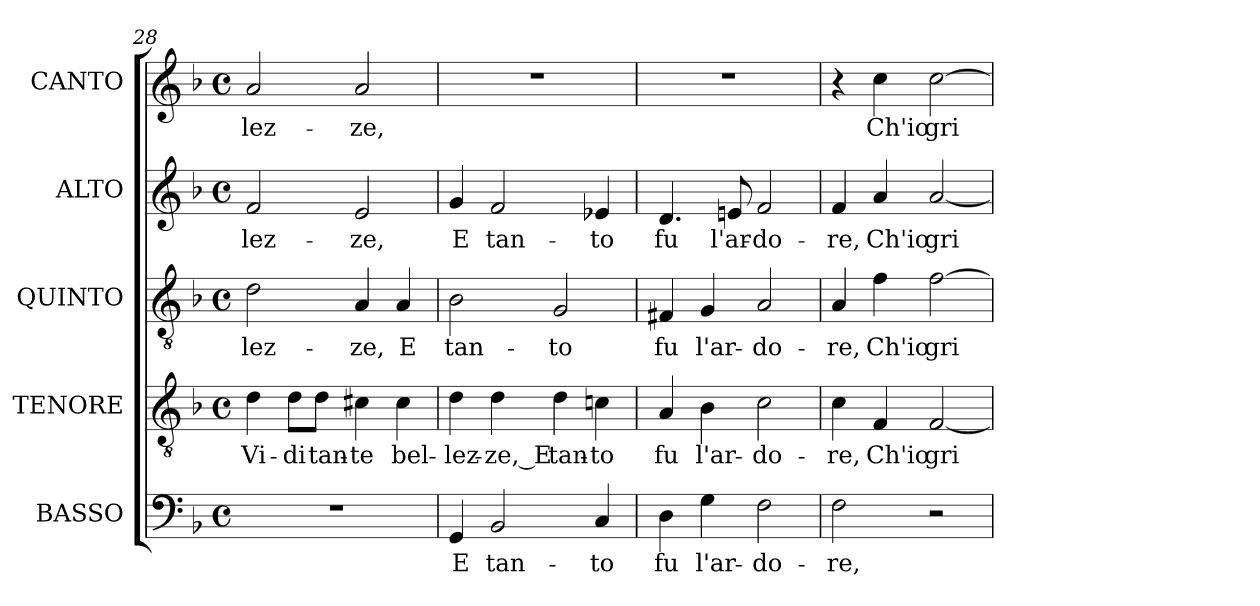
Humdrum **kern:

**kern	**text	**kern	**text	**kern	**text	**kern	**text	**kern	**text
*part5	*part5	*part4	*part4	*part3	*part3	*part2	*part2	*part1	*part1
*staff5	*staff5	*staff4	*staff4	*staff3	*staff3	*staff2	*staff2	*staff1	*staff1
*I"BASSO	*	*I"TENORE	*	*I"QUINTO	*	*I"ALTO	*	*I"CANTO	*
*I'B	*	*I'T.	*	*I'T	*	*I'A.	*	*	*
*clefF4	*	*clefGv2	*	*clefGv2	*	*clefG2	*	*clefG2	*
*	*	*ITrd7c12	*	*ITrd7c12	*	*	*	*	*
*k[b-]	*	*k[b-]	*	*k[b-]	*	*k[b-]	*	*k[b-]	*
*F:	*	*F:	*	*F:	*	*F:	*	*F:	*
*M4/4	*	*M4/4	*	*M4/4	*	*M4/4	*	*M4/4	*
*met(c)	*	*met(c)	*	*met(c)	*	*met(c)	*	*met(c)	*
=28	=28	=28	=28	=28	=28	=28	=28	=28	=28
!	!	!	!LO:LY:b:color=#000000	!	!	!	!	!	!
!	!	!	!	!	!LO:LY:b:color=#000000	!	!	!	!
!	!	!	!	!	!	!	!LO:LY:b:color=#000000	!	!
!	!	!	!	!	!	!	!	!	!LO:LY:b:color=#000000
1r	.	4Di\	Vi-	2Di\	-lez-	2fi/	-lez-	2ai/	-lez-
!	!	!	!LO:LY:b:color=#000000	!	!	!	!	!	!
.	.	8Di\L	-di	.	.	.	.	.	.
!	!	!	!LO:LY:b:color=#000000	!	!	!	!	!	!
.	.	8Di\J	tan-	.	.	.	.	.	.
!	!	!	!LO:LY:b:color=#000000	!	!	!	!	!	!
!	!	!	!	!	!LO:LY:b:color=#000000	!	!	!	!
!	!	!	!	!	!	!	!LO:LY:b:color=#000000	!	!
!	!	!	!	!	!	!	!	!	!LO:LY:b:color=#000000
.	.	4C#Xi\	-te	4AAi/	-ze,	2ei/	-ze,	2ai/	-ze,
!	!	!	!LO:LY:b:color=#000000	!	!	!	!	!	!
!	!	!	!	!	!LO:LY:b:color=#000000	!	!	!	!
.	.	4C#i\	bel-	4AAi/	E	.	.	.	.
=29	=29	=29	=29	=29	=29	=29	=29	=29	=29
!	!LO:LY:b:color=#000000	!	!	!	!	!	!	!	!
!	!	!	!LO:LY:b:color=#000000	!	!	!	!	!	!
!	!	!	!	!	!LO:LY:b:color=#000000	!	!	!	!
!	!	!	!	!	!	!	!LO:LY:b:color=#000000	!	!
4GGi/	E	4Di\	-lez-	2BB-i\	tan-	4gi/	E	1r	.
!	!LO:LY:b:color=#000000	!	!	!	!	!	!	!	!
!	!	!	!LO:LY:b:color=#000000	!	!	!	!	!	!
!	!	!	!	!	!	!	!LO:LY:b:color=#000000	!	!
2BB-i/	tan-	4Di\	-ze,_E	.	.	2fi/	tan-	.	.
!	!	!	!LO:LY:b:color=#000000	!	!	!	!	!	!
!	!	!	!	!	!LO:LY:b:color=#000000	!	!	!	!
.	.	4Di\	tan-	2GGi/	-to	.	.	.	.
!	!LO:LY:b:color=#000000	!	!	!	!	!	!	!	!
!	!	!	!LO:LY:b:color=#000000	!	!	!	!	!	!
!	!	!	!	!	!	!	!LO:LY:b:color=#000000	!	!
4Ci/	-to	4Cni\	-to	.	.	4e-Xi/	-to	.	.
=30	=30	=30	=30	=30	=30	=30	=30	=30	=30
!	!LO:LY:b:color=#000000	!	!	!	!	!	!	!	!
!	!	!	!LO:LY:b:color=#000000	!	!	!	!	!	!
!	!	!	!	!	!LO:LY:b:color=#000000	!	!	!	!
!	!	!	!	!	!	!	!LO:LY:b:color=#000000	!	!
4Di\	fu	4AAi/	fu	4FF#Xi/	fu	4.di/	fu	1r	.
!	!LO:LY:b:color=#000000	!	!	!	!	!	!	!	!
!	!	!	!LO:LY:b:color=#000000	!	!	!	!	!	!
!	!	!	!	!	!LO:LY:b:color=#000000	!	!	!	!
4Gi\	l'ar-	4BB-i\	l'ar-	4GGi/	l'ar-	.	.	.	.
!	!	!	!	!	!	!	!LO:LY:b:color=#000000	!	!
.	.	.	.	.	.	8eni/	l'ar-	.	.
!	!LO:LY:b:color=#000000	!	!	!	!	!	!	!	!
!	!	!	!LO:LY:b:color=#000000	!	!	!	!	!	!
!	!	!	!	!	!LO:LY:b:color=#000000	!	!	!	!
!	!	!	!	!	!	!	!LO:LY:b:color=#000000	!	!
2Fi\	-do-	2Ci\	-do-	2AAi/	-do-	2fi/	-do-	.	.
!!LO:PB:g=z
=31	=31	=31	=31	=31	=31	=31	=31	=31	=31
!	!LO:LY:b:color=#000000	!	!	!	!	!	!	!	!
!	!	!	!LO:LY:b:color=#000000	!	!	!	!	!	!
!	!	!	!	!	!LO:LY:b:color=#000000	!	!	!	!
!	!	!	!	!	!	!	!LO:LY:b:color=#000000	!	!
2Fi\	-re,	4Ci\	-re,	4AAi/	-re,	4fi/	-re,	4r	.
!	!	!	!LO:LY:b:color=#000000	!	!	!	!	!	!
!	!	!	!	!	!LO:LY:b:color=#000000	!	!	!	!
!	!	!	!	!	!	!	!LO:LY:b:color=#000000	!	!
!	!	!	!	!	!	!	!	!	!LO:LY:b:color=#000000
.	.	4FFi/	Ch'io	4Fi\	Ch'io	4ai/	Ch'io	4cci\	Ch'io
!	!	!	!LO:LY:b:color=#000000	!	!	!	!	!	!
!	!	!	!	!	!LO:LY:b:color=#000000	!	!	!	!
!	!	!	!	!	!	!	!LO:LY:b:color=#000000	!	!
!	!	!	!	!	!	!	!	!	!LO:LY:b:color=#000000
2r	.	[<2FFi/	gri-	[>2Fi\	gri-	[<2ai/	gri-	[>2cci\	gri-
=	=	=	=	=	=	=	=	=	=
*-	*-	*-	*-	*-	*-	*-	*-	*-	*-
